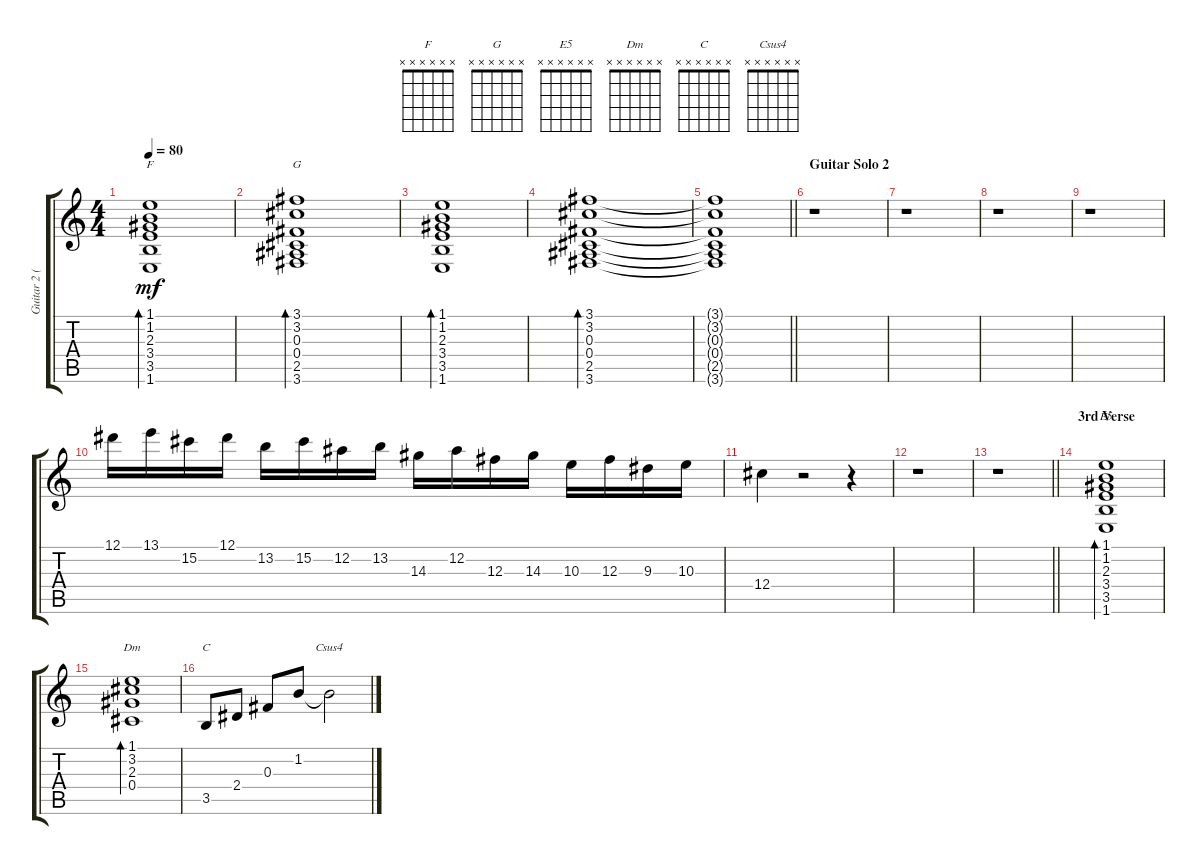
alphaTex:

\track ("Guitar 2 (Izzy)" "Guitar 2 (") {instrument electricguitarjazz}
\staff {score tabs}
\tuning (Eb4 Bb3 Gb3 Db3 Ab2 Eb2) {hide}
\chord ("F" x x x x x x)
\chord ("G" x x x x x x)
\chord ("E5" x x x x x x)
\chord ("Dm" x x x x x x)
\chord ("C" x x x x x x)
\chord ("Csus4" x x x x x x)
\ts (4 4)
\tempo 80
\clef g2
\ks c
(1.1 1.2 2.3 3.4 3.5 1.6).1{bd 60 ch "F" dy mf} |
(3.1 3.2 0.3 0.4 2.5 3.6).1{bd 60 ch "G"} |
(1.1 1.2 2.3 3.4 3.5 1.6).1{bd 60} |
(3.1 3.2 0.3 0.4 2.5 3.6).1{bd 60} |
\barLineRight lightlight
(3.1{t} 3.2{t} 0.3{t} 0.4{t} 2.5{t} 3.6{t}).1 |
\section ("" "Guitar Solo 2")
r.1 |
r.1 |
r.1 |
r.1 |
12.1.16 13.1.16 15.2.16 12.1.16 13.2.16 15.2.16 12.2.16 13.2.16 14.3.16 12.2.16 12.3.16 14.3.16 10.3.16 12.3.16 9.3.16 10.3.16 |
12.4.4 r.2 r.4 |
r.1 |
\barLineRight lightlight
r.1 |
\section ("" "3rd Verse")
(1.1 1.2 2.3 3.4 3.5 1.6).1{bd 120 ch "E5"} |
(1.1 3.2 2.3 0.4).1{bd 120 ch "Dm"} |
3.5.8{ch "C"} 2.4.8 0.3.8 1.2.8 1.2{t}.2{ch "Csus4"}
